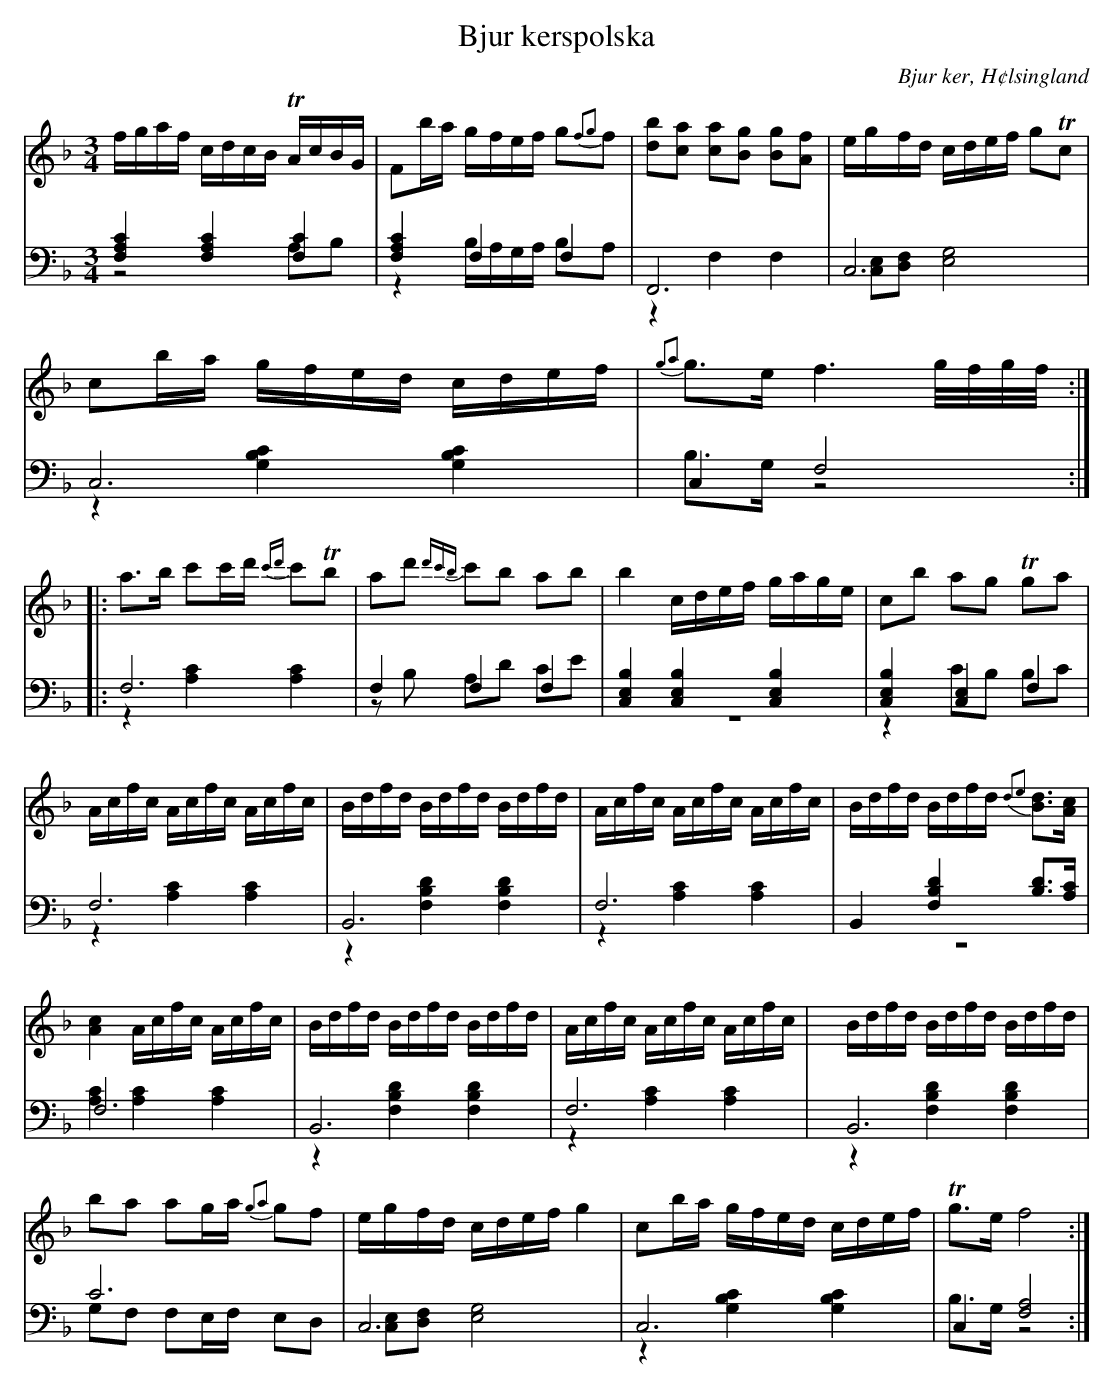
X:1
T: Bjur kerspolska
O: Bjur ker, H¢lsingland
M: 3/4
L: 1/16
K: F
V:1
V:2
V:3 merge
V:1
fgaf cdcB TAcBG|F2ba gfef g2{f2g2}f2|[d2b2][c2a2] [c2a2][B2g2] [B2g2][A2f2] |egfd cdef g2Tc2|
c2ba gfed cdef|{g2a2}g2>e2 f6g/f/g/f/:|
|:a2>b2 c'2c'd' {c'd'}c'2Tb2|a2d'2 {d'4/3c'4/3b4/3}c'2b2 a2b2|b4 cdef gage|c2b2 a2g2 Tg2a2|
Acfc Acfc Acfc|Bdfd Bdfd Bdfd|Acfc Acfc Acfc|Bdfd Bdfd {d2e2}[B2d2]>[A2c2]|
[A4c4] Acfc Acfc|Bdfd Bdfd Bdfd|Acfc Acfc Acfc|Bdfd Bdfd Bdfd|
b2a2 a2ga {g2a2}g2f2|egfd cdef g4|c2ba gfed cdef|Tg2>e2 f8:|
V:2 clef=bass
[F,4A,4C4] [F,4A,4C4] [F,4C4]|[F,4A,4C4] F,4 F,4|F,,12|C,12|
C,12|C,4 F,8:|
|:F,12|F,4 F,4 F,4|[C,4E,4B,4] [C,4E,4B,4] [C,4E,4B,4]|[C,4E,4B,4] [C,4E,4] F,4|
F,12|B,,12|F,12|B,,4 [F,4B,4D4] [B,2D2]>[A,2C2]|
F,12|B,,12|F,12|B,,12|
C12|C,12|C,12|C,4 [F,8A,8]:|
V:3 clef=bass
z8 A,2B,2|z4 B,A,G,A, B,2A,2|z4 F,4 F,4|[C,2E,2][D,2F,2] [E,8G,8]|
z4 [G,4B,4C4] [G,4B,4C4]|B,2>G,2 z8:|
|:z4 [A,4C4] [A,4C4]|z2B,2 A,2D2 C2E2|z12|z4 C2B,2 B,2C2|
z4 [A,4C4] [A,4C4]|z4 [F,4B,4D4] [F,4B,4D4]|z4 [A,4C4] [A,4C4]|z12|
[A,4C4] [A,4C4] [A,4C4]|z4 [F,4B,4D4] [F,4B,4D4]|z4 [A,4C4] [A,4C4]|
|z4 [F,4B,4D4] [F,4B,4D4]|G,2F,2 F,2E,F, E,2D,2|[C,2E,2][D,2F,2] [E,8G,8]|z4 [G,4B,4C4] [G,4B,4C4]|B,2>G,2 z8:|
